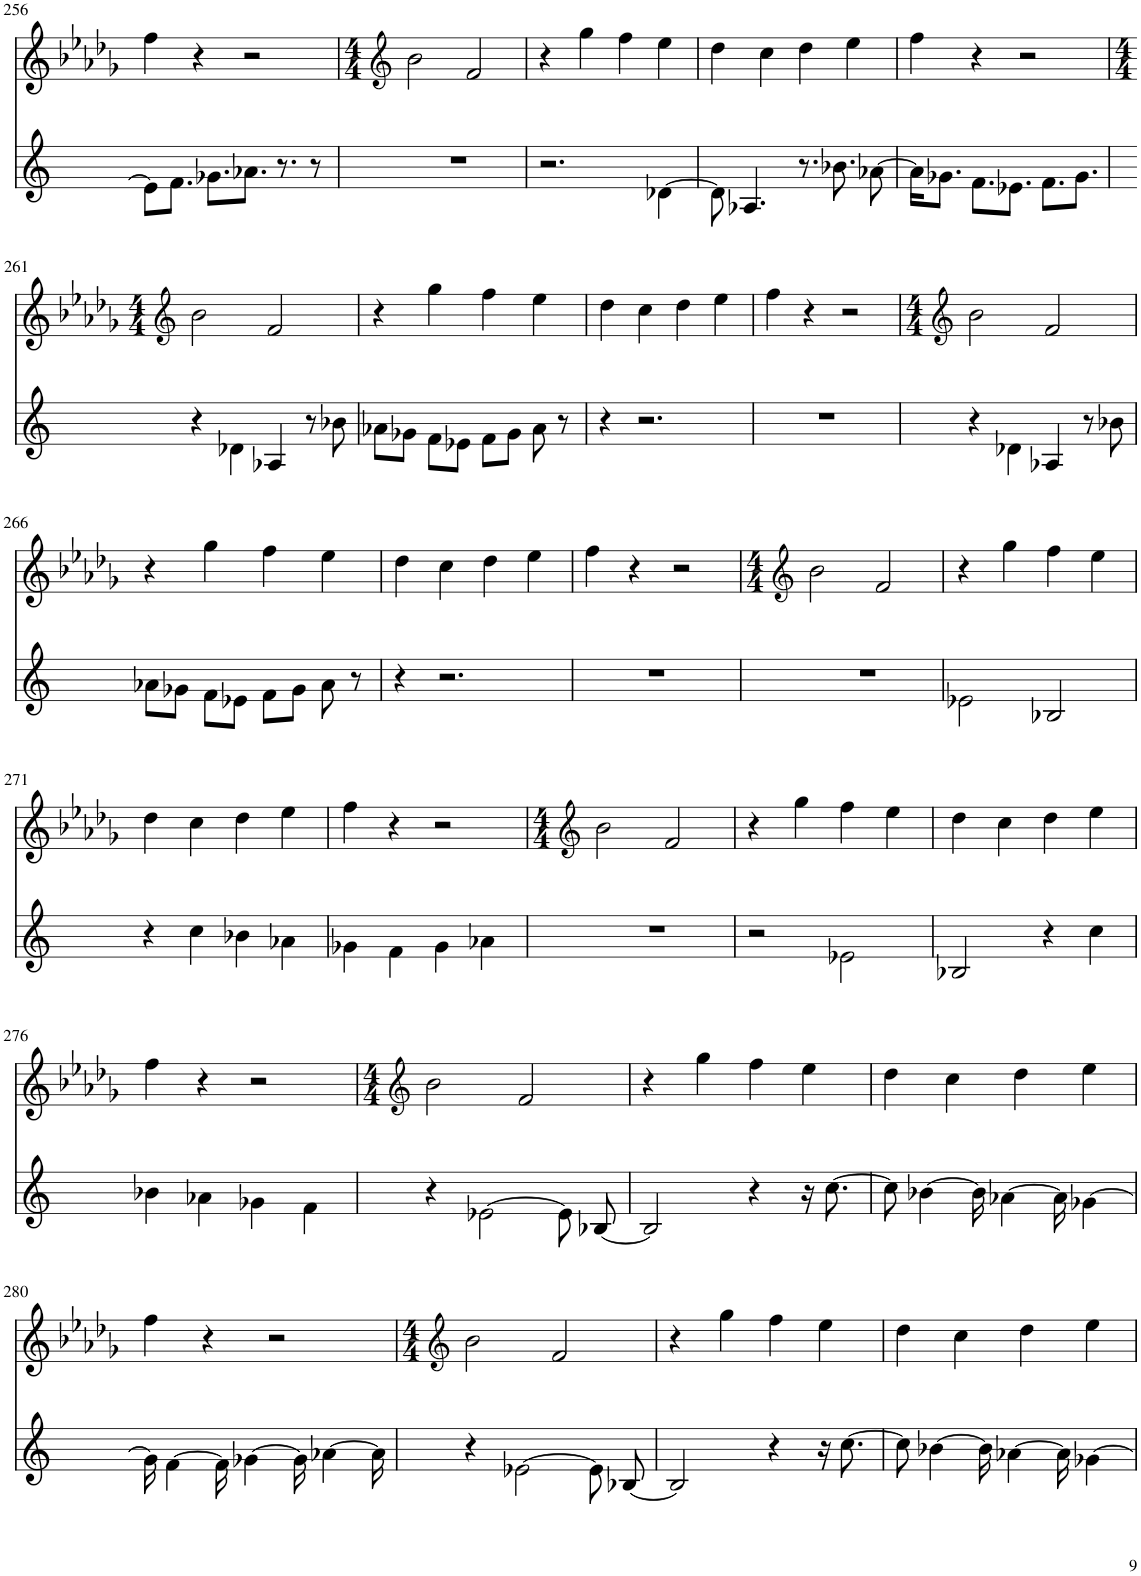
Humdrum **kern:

**kern	**kern
*part2	*part1
*staff2	*staff1
*I"Piano	*I"Piano
*I'Pno	*I'Pno
!!LO:PB:g=z
*clefG2	*clefG2
*k[]	*k[b-e-a-d-g-]
*M4/4	*M4/4
=256	=256
8e-\L]	4ff\
8.f\J	.
.	4r
8.g-X\L	.
8.a-X\J	2r
8.r	.
8r	.
=257	=257
*	*clefG2
*	*M4/4
1r	2b-\
.	2f/
=258	=258
2.r	4r
.	4gg-\
.	4ff\
[4d-X\	4ee-\
=259	=259
8d-\]	4dd-\
4.A-X/	.
.	4cc\
8.r	4dd-\
8.b-X\	.
.	4ee-\
[8a-X\	.
=260	=260
16a-\KL]	4ff\
8.g-X\J	.
8.f\L	4r
8.e-X\J	.
.	2r
8.f\L	.
8.g-\J	.
!!LO:LB:g=z
=261	=261
*	*clefG2
*	*M4/4
4r	2b-\
4d-X\	.
4A-X/	2f/
8r	.
8b-X\	.
=262	=262
8a-X\L	4r
8g-X\J	.
8f\L	4gg-\
8e-X\J	.
8f\L	4ff\
8g-\J	.
8a-\	4ee-\
8r	.
=263	=263
4r	4dd-\
2.r	4cc\
.	4dd-\
.	4ee-\
=264	=264
1r	4ff\
.	4r
.	2r
=265	=265
*	*clefG2
*	*M4/4
4r	2b-\
4d-X\	.
4A-X/	2f/
8r	.
8b-X\	.
!!LO:LB:g=z
=266	=266
8a-X\L	4r
8g-X\J	.
8f\L	4gg-\
8e-X\J	.
8f\L	4ff\
8g-\J	.
8a-\	4ee-\
8r	.
=267	=267
4r	4dd-\
2.r	4cc\
.	4dd-\
.	4ee-\
=268	=268
1r	4ff\
.	4r
.	2r
=269	=269
*	*clefG2
*	*M4/4
1r	2b-\
.	2f/
=270	=270
2e-X\	4r
.	4gg-\
2B-X/	4ff\
.	4ee-\
!!LO:LB:g=z
=271	=271
4r	4dd-\
4cc\	4cc\
4b-X\	4dd-\
4a-X\	4ee-\
=272	=272
4g-X\	4ff\
4f\	4r
4g-\	2r
4a-X\	.
=273	=273
*	*clefG2
*	*M4/4
1r	2b-\
.	2f/
=274	=274
2r	4r
.	4gg-\
2e-X\	4ff\
.	4ee-\
=275	=275
2B-X/	4dd-\
.	4cc\
4r	4dd-\
4cc\	4ee-\
!!LO:LB:g=z
=276	=276
4b-X\	4ff\
4a-X\	4r
4g-X\	2r
4f\	.
=277	=277
*	*clefG2
*	*M4/4
4r	2b-\
[2e-X\	.
.	2f/
8e-\]	.
[8B-X/	.
=278	=278
2B-/]	4r
.	4gg-\
4r	4ff\
16r	4ee-\
[8.cc\	.
=279	=279
8cc\]	4dd-\
[4b-X\	.
.	4cc\
16b-\]	.
[4a-X\	.
.	4dd-\
16a-\]	.
[4g-X\	4ee-\
!!LO:LB:g=z
=280	=280
16g-\]	4ff\
[4f\	.
.	4r
16f\]	.
[4g-X\	.
.	2r
16g-\]	.
[4a-X\	.
16a-\]	.
=281	=281
*	*clefG2
*	*M4/4
4r	2b-\
[2e-X\	.
.	2f/
8e-\]	.
[8B-X/	.
=282	=282
2B-/]	4r
.	4gg-\
4r	4ff\
16r	4ee-\
[8.cc\	.
=283	=283
8cc\]	4dd-\
[4b-X\	.
.	4cc\
16b-\]	.
[4a-X\	.
.	4dd-\
16a-\]	.
[4g-X\	4ee-\
=	=
*-	*-
